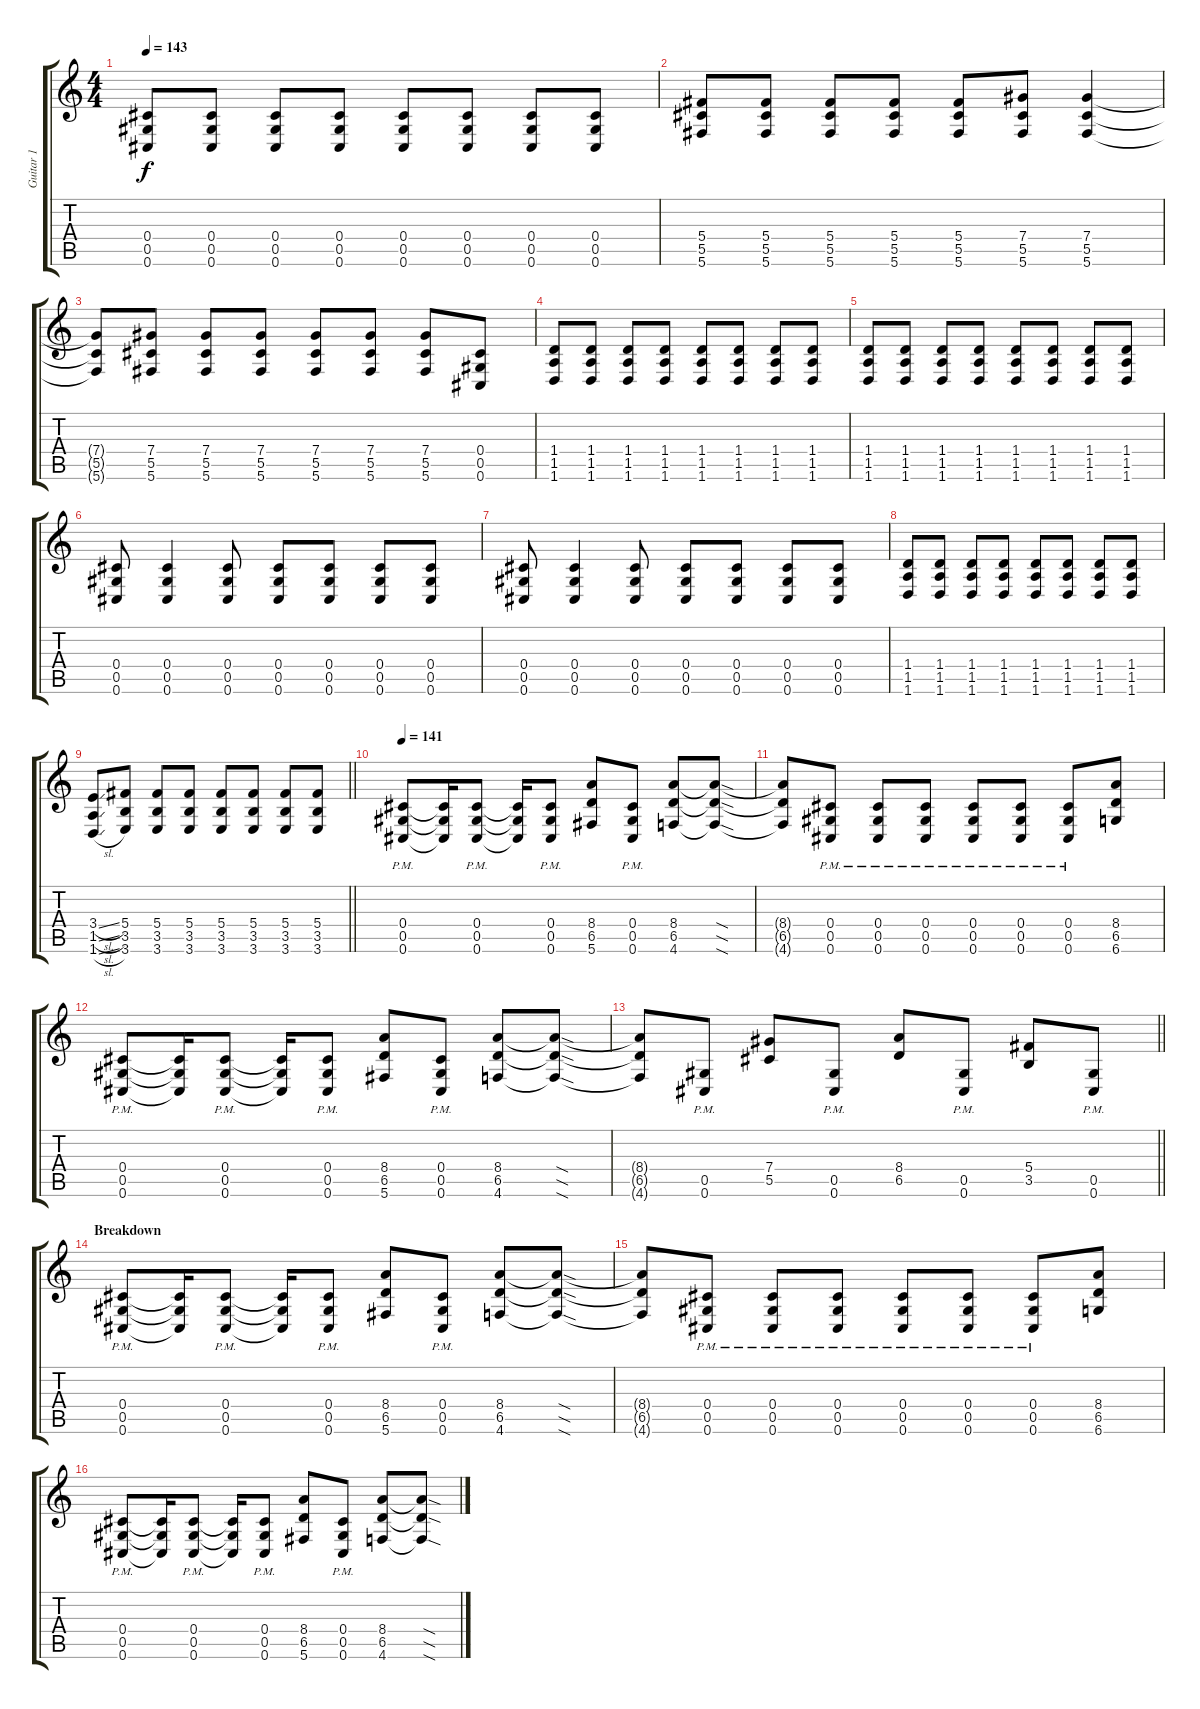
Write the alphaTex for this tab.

\track ("Guitar 1" "Guitar 1") {instrument distortionguitar}
\staff {score tabs}
\tuning (Eb4 Bb3 Gb3 Db3 Ab2 Db2) {hide}
\ts (4 4)
\tempo 143
\clef g2
\ks c
(0.4 0.5 0.6).8{dy f} (0.4 0.5 0.6).8 (0.4 0.5 0.6).8 (0.4 0.5 0.6).8 (0.4 0.5 0.6).8 (0.4 0.5 0.6).8 (0.4 0.5 0.6).8 (0.4 0.5 0.6).8 |
(5.4 5.5 5.6).8 (5.4 5.5 5.6).8 (5.4 5.5 5.6).8 (5.4 5.5 5.6).8 (5.4 5.5 5.6).8 (7.4 5.5 5.6).8 (7.4 5.5 5.6).4 |
(7.4{t} 5.5{t} 5.6{t}).8 (7.4 5.5 5.6).8 (7.4 5.5 5.6).8 (7.4 5.5 5.6).8 (7.4 5.5 5.6).8 (7.4 5.5 5.6).8 (7.4 5.5 5.6).8 (0.4 0.5 0.6).8 |
(1.4 1.5 1.6).8 (1.4 1.5 1.6).8 (1.4 1.5 1.6).8 (1.4 1.5 1.6).8 (1.4 1.5 1.6).8 (1.4 1.5 1.6).8 (1.4 1.5 1.6).8 (1.4 1.5 1.6).8 |
(1.4 1.5 1.6).8 (1.4 1.5 1.6).8 (1.4 1.5 1.6).8 (1.4 1.5 1.6).8 (1.4 1.5 1.6).8 (1.4 1.5 1.6).8 (1.4 1.5 1.6).8 (1.4 1.5 1.6).8 |
(0.4 0.5 0.6).8 (0.4 0.5 0.6).4 (0.4 0.5 0.6).8 (0.4 0.5 0.6).8 (0.4 0.5 0.6).8 (0.4 0.5 0.6).8 (0.4 0.5 0.6).8 |
(0.4 0.5 0.6).8 (0.4 0.5 0.6).4 (0.4 0.5 0.6).8 (0.4 0.5 0.6).8 (0.4 0.5 0.6).8 (0.4 0.5 0.6).8 (0.4 0.5 0.6).8 |
(1.4 1.5 1.6).8 (1.4 1.5 1.6).8 (1.4 1.5 1.6).8 (1.4 1.5 1.6).8 (1.4 1.5 1.6).8 (1.4 1.5 1.6).8 (1.4 1.5 1.6).8 (1.4 1.5 1.6).8 |
\barLineRight lightlight
(3.4{sl} 1.5{sl} 1.6{sl}).8 (5.4 3.5 3.6).8 (5.4 3.5 3.6).8 (5.4 3.5 3.6).8 (5.4 3.5 3.6).8 (5.4 3.5 3.6).8 (5.4 3.5 3.6).8 (5.4 3.5 3.6).8 |
\section ("" "")
\tempo 141
(0.4{pm} 0.5{pm} 0.6{pm}).8{volume 8} (0.4{t} 0.5{t} 0.6{t}).16 (0.4{pm} 0.5{pm} 0.6{pm}).8 (0.4{t} 0.5{t} 0.6{t}).16 (0.4{pm} 0.5{pm} 0.6{pm}).8 (8.4 6.5 5.6).8 (0.4{pm} 0.5{pm} 0.6{pm}).8 (8.4 6.5 4.6).8 (8.4{sod t} 6.5{sod t} 4.6{sod t}).8 |
(8.4{t} 6.5{t} 4.6{t}).8 (0.4{pm} 0.5{pm} 0.6{pm}).8 (0.4{pm} 0.5{pm} 0.6{pm}).8 (0.4{pm} 0.5{pm} 0.6{pm}).8 (0.4{pm} 0.5{pm} 0.6{pm}).8 (0.4{pm} 0.5{pm} 0.6{pm}).8 (0.4{pm} 0.5{pm} 0.6{pm}).8 (8.4 6.5 6.6).8 |
(0.4{pm} 0.5{pm} 0.6{pm}).8 (0.4{t} 0.5{t} 0.6{t}).16 (0.4{pm} 0.5{pm} 0.6{pm}).8 (0.4{t} 0.5{t} 0.6{t}).16 (0.4{pm} 0.5{pm} 0.6{pm}).8 (8.4 6.5 5.6).8 (0.4{pm} 0.5{pm} 0.6{pm}).8 (8.4 6.5 4.6).8 (8.4{sod t} 6.5{sod t} 4.6{sod t}).8 |
\barLineRight lightlight
(8.4{t} 6.5{t} 4.6{t}).8 (0.5{pm} 0.6{pm}).8 (7.4 5.5).8 (0.5{pm} 0.6{pm}).8 (8.4 6.5).8 (0.5{pm} 0.6{pm}).8 (5.4 3.5).8 (0.5{pm} 0.6{pm}).8 |
\section ("" "Breakdown")
(0.4{pm} 0.5{pm} 0.6{pm}).8{volume 11} (0.4{t} 0.5{t} 0.6{t}).16 (0.4{pm} 0.5{pm} 0.6{pm}).8 (0.4{t} 0.5{t} 0.6{t}).16 (0.4{pm} 0.5{pm} 0.6{pm}).8 (8.4 6.5 5.6).8 (0.4{pm} 0.5{pm} 0.6{pm}).8 (8.4 6.5 4.6).8 (8.4{sod t} 6.5{sod t} 4.6{sod t}).8 |
(8.4{t} 6.5{t} 4.6{t}).8 (0.4{pm} 0.5{pm} 0.6{pm}).8 (0.4{pm} 0.5{pm} 0.6{pm}).8 (0.4{pm} 0.5{pm} 0.6{pm}).8 (0.4{pm} 0.5{pm} 0.6{pm}).8 (0.4{pm} 0.5{pm} 0.6{pm}).8 (0.4{pm} 0.5{pm} 0.6{pm}).8 (8.4 6.5 6.6).8 |
(0.4{pm} 0.5{pm} 0.6{pm}).8 (0.4{t} 0.5{t} 0.6{t}).16 (0.4{pm} 0.5{pm} 0.6{pm}).8 (0.4{t} 0.5{t} 0.6{t}).16 (0.4{pm} 0.5{pm} 0.6{pm}).8 (8.4 6.5 5.6).8 (0.4{pm} 0.5{pm} 0.6{pm}).8 (8.4 6.5 4.6).8 (8.4{sod t} 6.5{sod t} 4.6{sod t}).8
